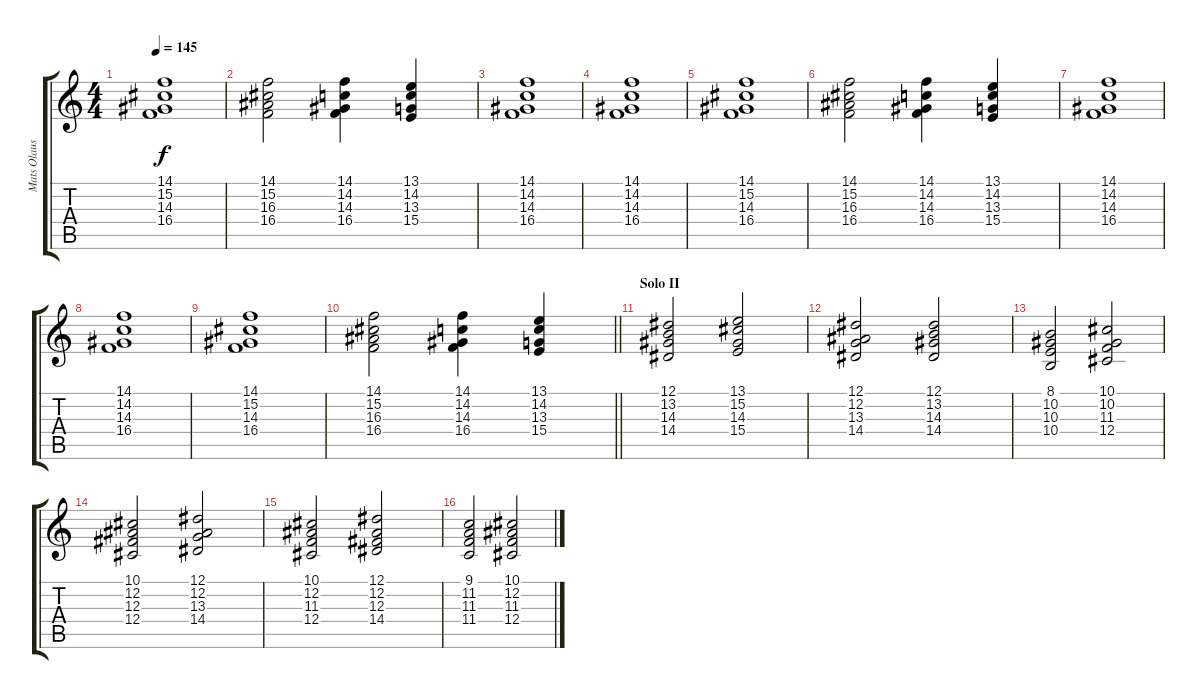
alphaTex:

\track ("Mats Olausson" "Mats Olaus") {instrument churchorgan}
\staff {score tabs}
\tuning (Eb4 Bb3 Gb3 Db3 Ab2 Eb2) {hide}
\ts (4 4)
\tempo 145
\clef g2
\ks c
(14.1 15.2 14.3 16.4).1{dy f} |
(14.1 15.2 16.3 16.4).2 (14.1 14.2 14.3 16.4).4 (13.1 14.2 13.3 15.4).4 |
(14.1 14.2 14.3 16.4).1 |
(14.1 14.2 14.3 16.4).1 |
(14.1 15.2 14.3 16.4).1 |
(14.1 15.2 16.3 16.4).2 (14.1 14.2 14.3 16.4).4 (13.1 14.2 13.3 15.4).4 |
(14.1 14.2 14.3 16.4).1 |
(14.1 14.2 14.3 16.4).1 |
(14.1 15.2 14.3 16.4).1 |
\barLineRight lightlight
(14.1 15.2 16.3 16.4).2 (14.1 14.2 14.3 16.4).4 (13.1 14.2 13.3 15.4).4 |
\section ("" "Solo II")
(12.1 13.2 14.3 14.4).2 (13.1 15.2 14.3 15.4).2 |
(12.1 12.2 13.3 14.4).2 (12.1 13.2 14.3 14.4).2 |
(8.1 10.2 10.3 10.4).2 (10.1 10.2 11.3 12.4).2 |
(10.1 12.2 12.3 12.4).2 (12.1 12.2 13.3 14.4).2 |
(10.1 12.2 11.3 12.4).2 (12.1 12.2 12.3 14.4).2 |
(9.1 11.2 11.3 11.4).2 (10.1 12.2 11.3 12.4).2
